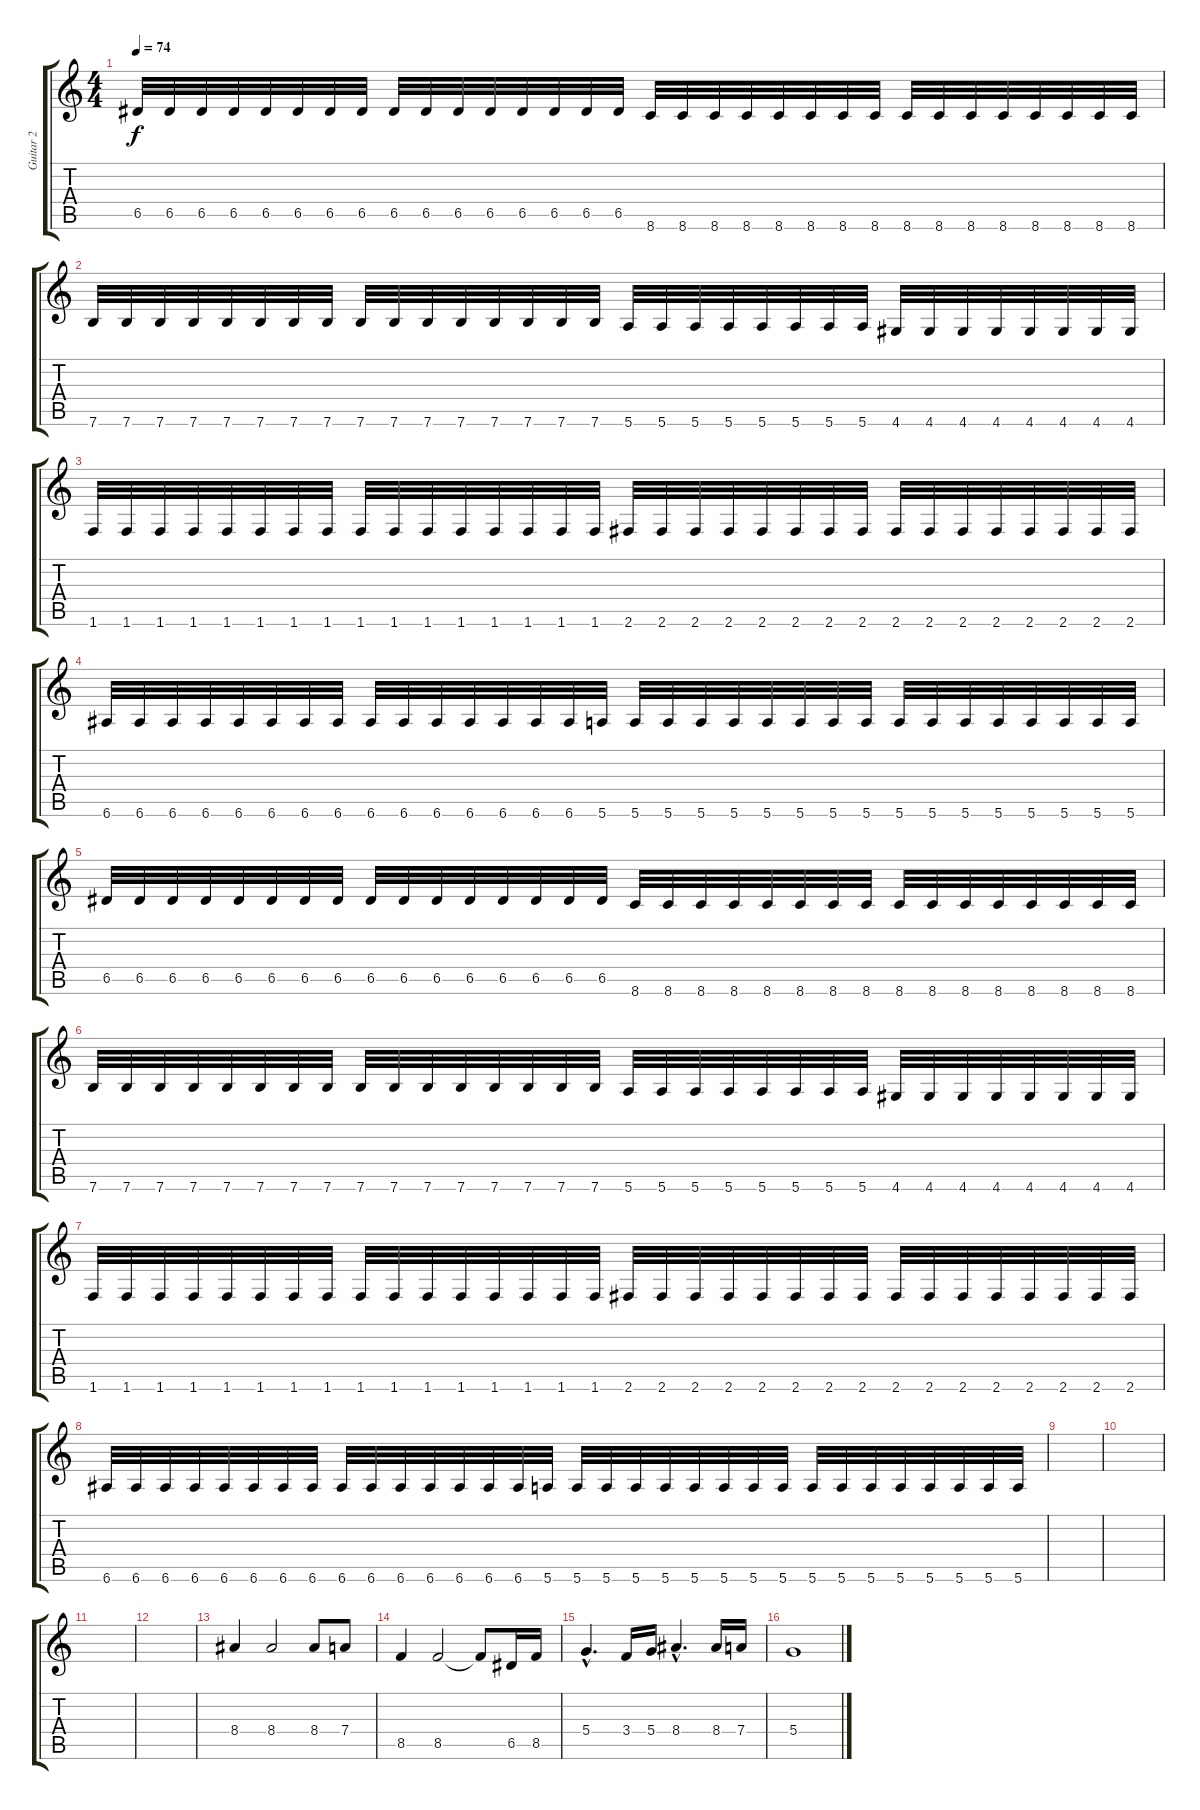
\track ("Guitar 2" "Guitar 2") {instrument distortionguitar}
\staff {score tabs}
\tuning (E4 B3 G3 D3 A2 E2) {hide}
\ts (4 4)
\tempo 74
\clef g2
\ks c
6.5.32{dy f} 6.5.32 6.5.32 6.5.32 6.5.32 6.5.32 6.5.32 6.5.32 6.5.32 6.5.32 6.5.32 6.5.32 6.5.32 6.5.32 6.5.32 6.5.32 8.6.32 8.6.32 8.6.32 8.6.32 8.6.32 8.6.32 8.6.32 8.6.32 8.6.32 8.6.32 8.6.32 8.6.32 8.6.32 8.6.32 8.6.32 8.6.32 |
7.6.32 7.6.32 7.6.32 7.6.32 7.6.32 7.6.32 7.6.32 7.6.32 7.6.32 7.6.32 7.6.32 7.6.32 7.6.32 7.6.32 7.6.32 7.6.32 5.6.32 5.6.32 5.6.32 5.6.32 5.6.32 5.6.32 5.6.32 5.6.32 4.6.32 4.6.32 4.6.32 4.6.32 4.6.32 4.6.32 4.6.32 4.6.32 |
1.6.32 1.6.32 1.6.32 1.6.32 1.6.32 1.6.32 1.6.32 1.6.32 1.6.32 1.6.32 1.6.32 1.6.32 1.6.32 1.6.32 1.6.32 1.6.32 2.6.32 2.6.32 2.6.32 2.6.32 2.6.32 2.6.32 2.6.32 2.6.32 2.6.32 2.6.32 2.6.32 2.6.32 2.6.32 2.6.32 2.6.32 2.6.32 |
6.6.32 6.6.32 6.6.32 6.6.32 6.6.32 6.6.32 6.6.32 6.6.32 6.6.32 6.6.32 6.6.32 6.6.32 6.6.32 6.6.32 6.6.32 5.6.32 5.6.32 5.6.32 5.6.32 5.6.32 5.6.32 5.6.32 5.6.32 5.6.32 5.6.32 5.6.32 5.6.32 5.6.32 5.6.32 5.6.32 5.6.32 5.6.32 |
6.5.32 6.5.32 6.5.32 6.5.32 6.5.32 6.5.32 6.5.32 6.5.32 6.5.32 6.5.32 6.5.32 6.5.32 6.5.32 6.5.32 6.5.32 6.5.32 8.6.32 8.6.32 8.6.32 8.6.32 8.6.32 8.6.32 8.6.32 8.6.32 8.6.32 8.6.32 8.6.32 8.6.32 8.6.32 8.6.32 8.6.32 8.6.32 |
7.6.32 7.6.32 7.6.32 7.6.32 7.6.32 7.6.32 7.6.32 7.6.32 7.6.32 7.6.32 7.6.32 7.6.32 7.6.32 7.6.32 7.6.32 7.6.32 5.6.32 5.6.32 5.6.32 5.6.32 5.6.32 5.6.32 5.6.32 5.6.32 4.6.32 4.6.32 4.6.32 4.6.32 4.6.32 4.6.32 4.6.32 4.6.32 |
1.6.32 1.6.32 1.6.32 1.6.32 1.6.32 1.6.32 1.6.32 1.6.32 1.6.32 1.6.32 1.6.32 1.6.32 1.6.32 1.6.32 1.6.32 1.6.32 2.6.32 2.6.32 2.6.32 2.6.32 2.6.32 2.6.32 2.6.32 2.6.32 2.6.32 2.6.32 2.6.32 2.6.32 2.6.32 2.6.32 2.6.32 2.6.32 |
6.6.32 6.6.32 6.6.32 6.6.32 6.6.32 6.6.32 6.6.32 6.6.32 6.6.32 6.6.32 6.6.32 6.6.32 6.6.32 6.6.32 6.6.32 5.6.32 5.6.32 5.6.32 5.6.32 5.6.32 5.6.32 5.6.32 5.6.32 5.6.32 5.6.32 5.6.32 5.6.32 5.6.32 5.6.32 5.6.32 5.6.32 5.6.32 |
|
|
|
|
8.4.4 8.4.2 8.4.8 7.4.8 |
8.5.4 8.5.2 8.5{t}.8 6.5.16 8.5.16 |
5.4{hac}.4{d} 3.4.16 5.4.16 8.4{hac}.4{d} 8.4.16 7.4.16 |
5.4.1
